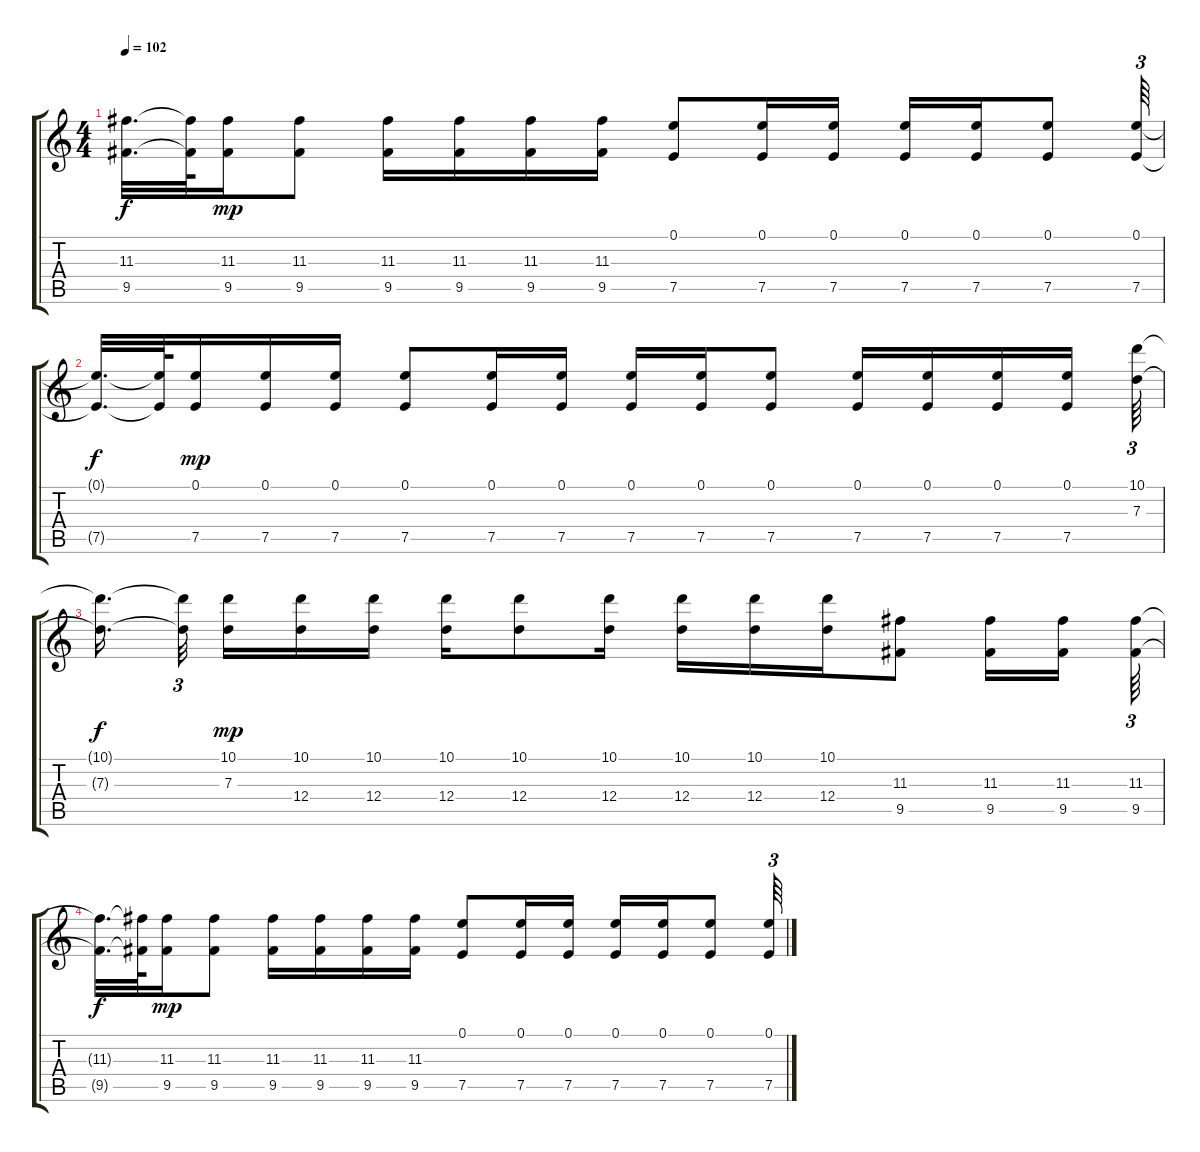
\track "" {instrument distortionguitar}
\staff {score tabs}
\tuning (E4 B3 G3 D3 A2 E2) {hide}
\ts (4 4)
\tempo 102
\clef g2
\ks c
(11.3{t} 9.5{t}).32{d dy f} (11.3{t} 9.5{t}).64 (11.3 9.5).16{dy mp} (11.3 9.5).8 (11.3 9.5).16 (11.3 9.5).16 (11.3 9.5).16 (11.3 9.5).16 (0.1 7.5).8 (0.1 7.5).16 (0.1 7.5).16 (0.1 7.5).16 (0.1 7.5).16 (0.1 7.5).8 (0.1 7.5).64{tu (3 2)} |
(0.1{t} 7.5{t}).32{d dy f} (0.1{t} 7.5{t}).64 (0.1 7.5).16{dy mp} (0.1 7.5).16 (0.1 7.5).16 (0.1 7.5).8 (0.1 7.5).16 (0.1 7.5).16 (0.1 7.5).16 (0.1 7.5).16 (0.1 7.5).8 (0.1 7.5).16 (0.1 7.5).16 (0.1 7.5).16 (0.1 7.5).16 (10.1 7.3).64{tu (3 2)} |
(10.1{t} 7.3{t}).16{d dy f beam splitsecondary} (10.1{t} 7.3{t}).32{tu (3 2) beam splitsecondary} (10.1 7.3).16{dy mp} (10.1 12.4).16 (10.1 12.4).16 (10.1 12.4).16 (10.1 12.4).8 (10.1 12.4).16 (10.1 12.4).16 (10.1 12.4).16 (10.1 12.4).16 (11.3 9.5).8 (11.3 9.5).16 (11.3 9.5).16{beam splitsecondary} (11.3 9.5).64{tu (3 2)} |
(11.3{t} 9.5{t}).32{d dy f} (11.3{t} 9.5{t}).64 (11.3 9.5).16{dy mp} (11.3 9.5).8 (11.3 9.5).16 (11.3 9.5).16 (11.3 9.5).16 (11.3 9.5).16 (0.1 7.5).8 (0.1 7.5).16 (0.1 7.5).16 (0.1 7.5).16 (0.1 7.5).16 (0.1 7.5).8 (0.1 7.5).64{tu (3 2)}
